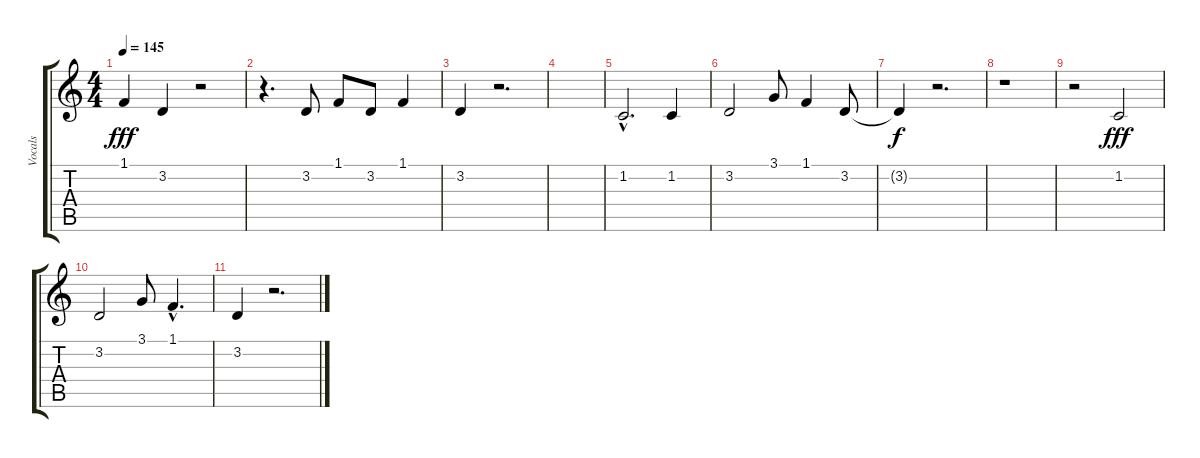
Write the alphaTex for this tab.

\track ("Vocals" "Vocals") {instrument lead2sawtooth}
\staff {score tabs}
\tuning (E4 B3 G3 D3 A2 E2) {hide}
\ts (4 4)
\tempo 145
\clef g2
\ks c
1.1.4{dy fff} 3.2.4 r.2 |
r.4{d} 3.2.8 1.1.8 3.2.8 1.1.4 |
3.2.4 r.2{d} |
|
1.2{hac}.2{d} 1.2.4 |
3.2.2 3.1.8 1.1.4 3.2.8 |
3.2{t}.4{dy f} r.2{d} |
r.1 |
r.2 1.2.2{dy fff} |
3.2.2 3.1.8 1.1{hac}.4{d} |
3.2.4 r.2{d}
